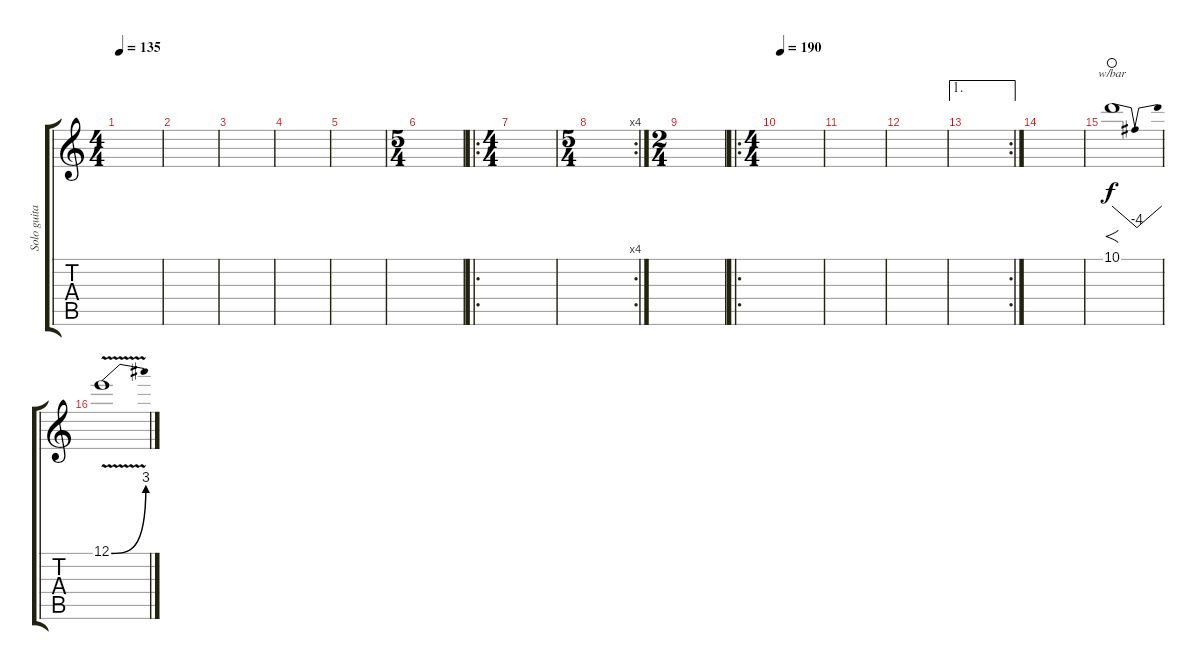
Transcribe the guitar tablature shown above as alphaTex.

\track ("Solo guitar" "Solo guita") {instrument distortionguitar}
\staff {score tabs}
\tuning (E4 B3 G3 D3 A2 E2) {hide}
\ts (4 4)
\tempo 135
\clef g2
\ks c
|
|
|
|
|
\ts (5 4)
|
\ro
\ts (4 4)
|
\rc 4
\ts (5 4)
|
\ts (2 4)
|
\ro
\ts (4 4)
\tempo 190
|
|
|
\ae 1
\rc 2
|
|
10.1.1{f tbe (dip default 0 0 30 -16 60 0) waho} |
12.1{be (bend 0 0 60 12) v}.1
